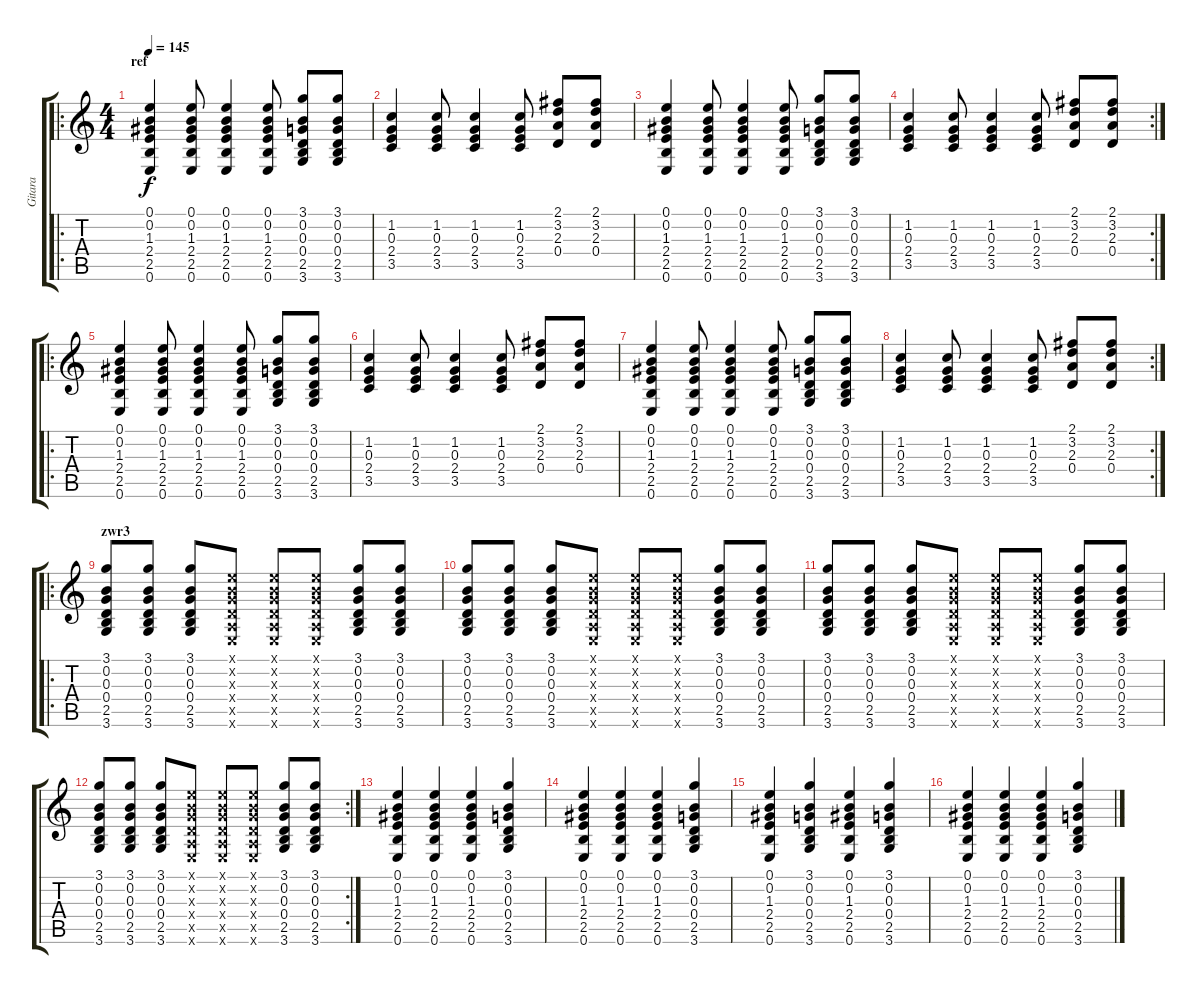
\track ("Gitara" "Gitara") {instrument electricguitarclean}
\staff {score tabs}
\tuning (E4 B3 G3 D3 A2 E2) {hide}
\ro
\ts (4 4)
\section ("" "ref")
\tempo 145
\clef g2
\ks c
(0.1 0.2 1.3 2.4 2.5 0.6).4{dy f} (0.1 0.2 1.3 2.4 2.5 0.6).8 (0.1 0.2 1.3 2.4 2.5 0.6).4 (0.1 0.2 1.3 2.4 2.5 0.6).8 (3.1 0.2 0.3 0.4 2.5 3.6).8 (3.1 0.2 0.3 0.4 2.5 3.6).8 |
(1.2 0.3 2.4 3.5).4 (1.2 0.3 2.4 3.5).8 (1.2 0.3 2.4 3.5).4 (1.2 0.3 2.4 3.5).8 (2.1 3.2 2.3 0.4).8 (2.1 3.2 2.3 0.4).8 |
(0.1 0.2 1.3 2.4 2.5 0.6).4 (0.1 0.2 1.3 2.4 2.5 0.6).8 (0.1 0.2 1.3 2.4 2.5 0.6).4 (0.1 0.2 1.3 2.4 2.5 0.6).8 (3.1 0.2 0.3 0.4 2.5 3.6).8 (3.1 0.2 0.3 0.4 2.5 3.6).8 |
\rc 2
(1.2 0.3 2.4 3.5).4 (1.2 0.3 2.4 3.5).8 (1.2 0.3 2.4 3.5).4 (1.2 0.3 2.4 3.5).8 (2.1 3.2 2.3 0.4).8 (2.1 3.2 2.3 0.4).8 |
\ro
(0.1 0.2 1.3 2.4 2.5 0.6).4 (0.1 0.2 1.3 2.4 2.5 0.6).8 (0.1 0.2 1.3 2.4 2.5 0.6).4 (0.1 0.2 1.3 2.4 2.5 0.6).8 (3.1 0.2 0.3 0.4 2.5 3.6).8 (3.1 0.2 0.3 0.4 2.5 3.6).8 |
(1.2 0.3 2.4 3.5).4 (1.2 0.3 2.4 3.5).8 (1.2 0.3 2.4 3.5).4 (1.2 0.3 2.4 3.5).8 (2.1 3.2 2.3 0.4).8 (2.1 3.2 2.3 0.4).8 |
(0.1 0.2 1.3 2.4 2.5 0.6).4 (0.1 0.2 1.3 2.4 2.5 0.6).8 (0.1 0.2 1.3 2.4 2.5 0.6).4 (0.1 0.2 1.3 2.4 2.5 0.6).8 (3.1 0.2 0.3 0.4 2.5 3.6).8 (3.1 0.2 0.3 0.4 2.5 3.6).8 |
\rc 2
(1.2 0.3 2.4 3.5).4 (1.2 0.3 2.4 3.5).8 (1.2 0.3 2.4 3.5).4 (1.2 0.3 2.4 3.5).8 (2.1 3.2 2.3 0.4).8 (2.1 3.2 2.3 0.4).8 |
\ro
\section ("" "zwr3")
(3.1 0.2 0.3 0.4 2.5 3.6).8 (3.1 0.2 0.3 0.4 2.5 3.6).8 (3.1 0.2 0.3 0.4 2.5 3.6).8 (0.1{x} 0.2{x} 0.3{x} 0.4{x} 0.5{x} 0.6{x}).8 (0.1{x} 0.2{x} 0.3{x} 0.4{x} 0.5{x} 0.6{x}).8 (0.1{x} 0.2{x} 0.3{x} 0.4{x} 0.5{x} 0.6{x}).8 (3.1 0.2 0.3 0.4 2.5 3.6).8 (3.1 0.2 0.3 0.4 2.5 3.6).8 |
(3.1 0.2 0.3 0.4 2.5 3.6).8 (3.1 0.2 0.3 0.4 2.5 3.6).8 (3.1 0.2 0.3 0.4 2.5 3.6).8 (0.1{x} 0.2{x} 0.3{x} 0.4{x} 0.5{x} 0.6{x}).8 (0.1{x} 0.2{x} 0.3{x} 0.4{x} 0.5{x} 0.6{x}).8 (0.1{x} 0.2{x} 0.3{x} 0.4{x} 0.5{x} 0.6{x}).8 (3.1 0.2 0.3 0.4 2.5 3.6).8 (3.1 0.2 0.3 0.4 2.5 3.6).8 |
(3.1 0.2 0.3 0.4 2.5 3.6).8 (3.1 0.2 0.3 0.4 2.5 3.6).8 (3.1 0.2 0.3 0.4 2.5 3.6).8 (0.1{x} 0.2{x} 0.3{x} 0.4{x} 0.5{x} 0.6{x}).8 (0.1{x} 0.2{x} 0.3{x} 0.4{x} 0.5{x} 0.6{x}).8 (0.1{x} 0.2{x} 0.3{x} 0.4{x} 0.5{x} 0.6{x}).8 (3.1 0.2 0.3 0.4 2.5 3.6).8 (3.1 0.2 0.3 0.4 2.5 3.6).8 |
\rc 2
(3.1 0.2 0.3 0.4 2.5 3.6).8 (3.1 0.2 0.3 0.4 2.5 3.6).8 (3.1 0.2 0.3 0.4 2.5 3.6).8 (0.1{x} 0.2{x} 0.3{x} 0.4{x} 0.5{x} 0.6{x}).8 (0.1{x} 0.2{x} 0.3{x} 0.4{x} 0.5{x} 0.6{x}).8 (0.1{x} 0.2{x} 0.3{x} 0.4{x} 0.5{x} 0.6{x}).8 (3.1 0.2 0.3 0.4 2.5 3.6).8 (3.1 0.2 0.3 0.4 2.5 3.6).8 |
(0.1 0.2 1.3 2.4 2.5 0.6).4 (0.1 0.2 1.3 2.4 2.5 0.6).4 (0.1 0.2 1.3 2.4 2.5 0.6).4 (3.1 0.2 0.3 0.4 2.5 3.6).4 |
(0.1 0.2 1.3 2.4 2.5 0.6).4 (0.1 0.2 1.3 2.4 2.5 0.6).4 (0.1 0.2 1.3 2.4 2.5 0.6).4 (3.1 0.2 0.3 0.4 2.5 3.6).4 |
(0.1 0.2 1.3 2.4 2.5 0.6).4 (3.1 0.2 0.3 0.4 2.5 3.6).4 (0.1 0.2 1.3 2.4 2.5 0.6).4 (3.1 0.2 0.3 0.4 2.5 3.6).4 |
(0.1 0.2 1.3 2.4 2.5 0.6).4 (0.1 0.2 1.3 2.4 2.5 0.6).4 (0.1 0.2 1.3 2.4 2.5 0.6).4 (3.1 0.2 0.3 0.4 2.5 3.6).4
